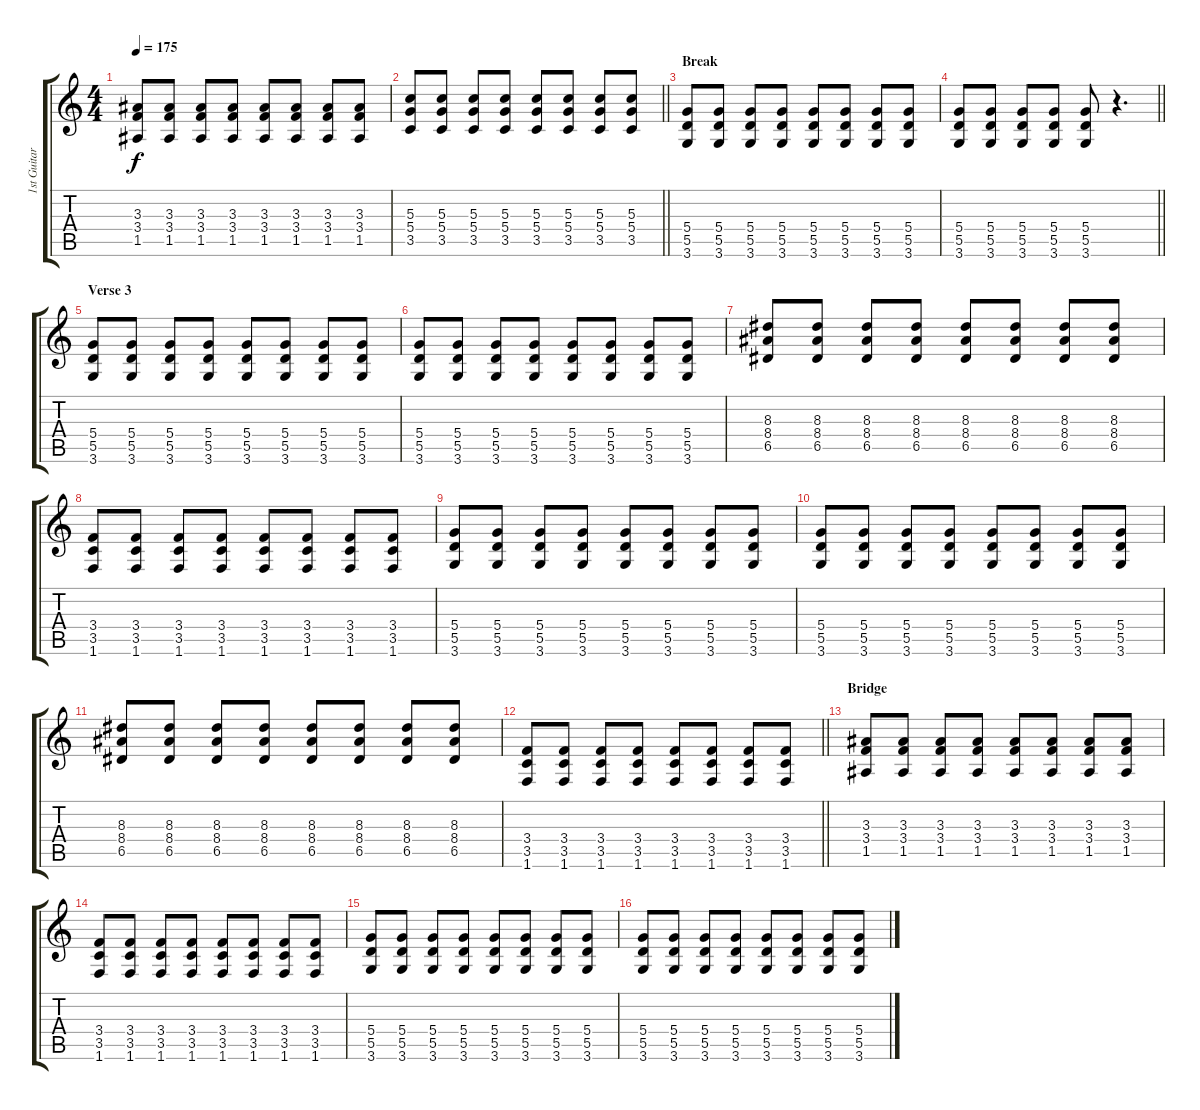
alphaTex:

\track ("1st Guitar" "1st Guitar") {instrument distortionguitar}
\staff {score tabs}
\tuning (E4 B3 G3 D3 A2 E2) {hide}
\ts (4 4)
\tempo 175
\clef g2
\ks c
(3.3 3.4 1.5).8{dy f} (3.3 3.4 1.5).8 (3.3 3.4 1.5).8 (3.3 3.4 1.5).8 (3.3 3.4 1.5).8 (3.3 3.4 1.5).8 (3.3 3.4 1.5).8 (3.3 3.4 1.5).8 |
\barLineRight lightlight
(5.3 5.4 3.5).8 (5.3 5.4 3.5).8 (5.3 5.4 3.5).8 (5.3 5.4 3.5).8 (5.3 5.4 3.5).8 (5.3 5.4 3.5).8 (5.3 5.4 3.5).8 (5.3 5.4 3.5).8 |
\section ("" "Break")
(5.4 5.5 3.6).8 (5.4 5.5 3.6).8 (5.4 5.5 3.6).8 (5.4 5.5 3.6).8 (5.4 5.5 3.6).8 (5.4 5.5 3.6).8 (5.4 5.5 3.6).8 (5.4 5.5 3.6).8 |
\barLineRight lightlight
(5.4 5.5 3.6).8 (5.4 5.5 3.6).8 (5.4 5.5 3.6).8 (5.4 5.5 3.6).8 (5.4 5.5 3.6).8 r.4{d} |
\section ("" "Verse 3")
(5.4 5.5 3.6).8 (5.4 5.5 3.6).8 (5.4 5.5 3.6).8 (5.4 5.5 3.6).8 (5.4 5.5 3.6).8 (5.4 5.5 3.6).8 (5.4 5.5 3.6).8 (5.4 5.5 3.6).8 |
(5.4 5.5 3.6).8 (5.4 5.5 3.6).8 (5.4 5.5 3.6).8 (5.4 5.5 3.6).8 (5.4 5.5 3.6).8 (5.4 5.5 3.6).8 (5.4 5.5 3.6).8 (5.4 5.5 3.6).8 |
(8.3 8.4 6.5).8 (8.3 8.4 6.5).8 (8.3 8.4 6.5).8 (8.3 8.4 6.5).8 (8.3 8.4 6.5).8 (8.3 8.4 6.5).8 (8.3 8.4 6.5).8 (8.3 8.4 6.5).8 |
(3.4 3.5 1.6).8 (3.4 3.5 1.6).8 (3.4 3.5 1.6).8 (3.4 3.5 1.6).8 (3.4 3.5 1.6).8 (3.4 3.5 1.6).8 (3.4 3.5 1.6).8 (3.4 3.5 1.6).8 |
(5.4 5.5 3.6).8 (5.4 5.5 3.6).8 (5.4 5.5 3.6).8 (5.4 5.5 3.6).8 (5.4 5.5 3.6).8 (5.4 5.5 3.6).8 (5.4 5.5 3.6).8 (5.4 5.5 3.6).8 |
(5.4 5.5 3.6).8 (5.4 5.5 3.6).8 (5.4 5.5 3.6).8 (5.4 5.5 3.6).8 (5.4 5.5 3.6).8 (5.4 5.5 3.6).8 (5.4 5.5 3.6).8 (5.4 5.5 3.6).8 |
(8.3 8.4 6.5).8 (8.3 8.4 6.5).8 (8.3 8.4 6.5).8 (8.3 8.4 6.5).8 (8.3 8.4 6.5).8 (8.3 8.4 6.5).8 (8.3 8.4 6.5).8 (8.3 8.4 6.5).8 |
\barLineRight lightlight
(3.4 3.5 1.6).8 (3.4 3.5 1.6).8 (3.4 3.5 1.6).8 (3.4 3.5 1.6).8 (3.4 3.5 1.6).8 (3.4 3.5 1.6).8 (3.4 3.5 1.6).8 (3.4 3.5 1.6).8 |
\section ("" "Bridge")
(3.3 3.4 1.5).8 (3.3 3.4 1.5).8 (3.3 3.4 1.5).8 (3.3 3.4 1.5).8 (3.3 3.4 1.5).8 (3.3 3.4 1.5).8 (3.3 3.4 1.5).8 (3.3 3.4 1.5).8 |
(3.4 3.5 1.6).8 (3.4 3.5 1.6).8 (3.4 3.5 1.6).8 (3.4 3.5 1.6).8 (3.4 3.5 1.6).8 (3.4 3.5 1.6).8 (3.4 3.5 1.6).8 (3.4 3.5 1.6).8 |
(5.4 5.5 3.6).8 (5.4 5.5 3.6).8 (5.4 5.5 3.6).8 (5.4 5.5 3.6).8 (5.4 5.5 3.6).8 (5.4 5.5 3.6).8 (5.4 5.5 3.6).8 (5.4 5.5 3.6).8 |
(5.4 5.5 3.6).8 (5.4 5.5 3.6).8 (5.4 5.5 3.6).8 (5.4 5.5 3.6).8 (5.4 5.5 3.6).8 (5.4 5.5 3.6).8 (5.4 5.5 3.6).8 (5.4 5.5 3.6).8
